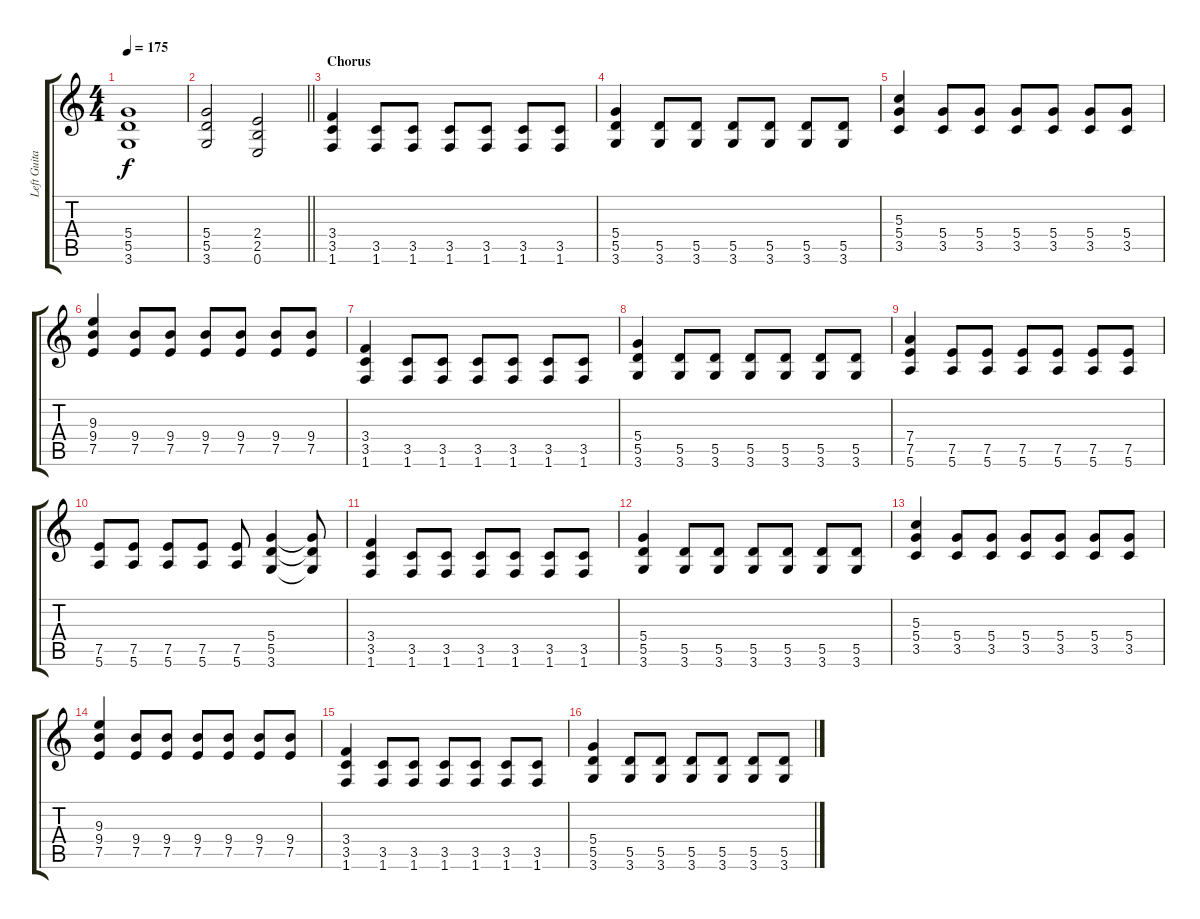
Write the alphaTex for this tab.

\track ("Left Guitar" "Left Guita") {instrument distortionguitar}
\staff {score tabs}
\tuning (E4 B3 G3 D3 A2 E2) {hide}
\ts (4 4)
\tempo 175
\clef g2
\ks c
(5.4{t} 5.5{t} 3.6{t}).1{dy f} |
\barLineRight lightlight
(5.4 5.5 3.6).2 (2.4 2.5 0.6).2 |
\section ("" "Chorus")
(3.4 3.5 1.6).4 (3.5 1.6).8 (3.5 1.6).8 (3.5 1.6).8 (3.5 1.6).8 (3.5 1.6).8 (3.5 1.6).8 |
(5.4 5.5 3.6).4 (5.5 3.6).8 (5.5 3.6).8 (5.5 3.6).8 (5.5 3.6).8 (5.5 3.6).8 (5.5 3.6).8 |
(5.3 5.4 3.5).4 (5.4 3.5).8 (5.4 3.5).8 (5.4 3.5).8 (5.4 3.5).8 (5.4 3.5).8 (5.4 3.5).8 |
(9.3 9.4 7.5).4 (9.4 7.5).8 (9.4 7.5).8 (9.4 7.5).8 (9.4 7.5).8 (9.4 7.5).8 (9.4 7.5).8 |
(3.4 3.5 1.6).4 (3.5 1.6).8 (3.5 1.6).8 (3.5 1.6).8 (3.5 1.6).8 (3.5 1.6).8 (3.5 1.6).8 |
(5.4 5.5 3.6).4 (5.5 3.6).8 (5.5 3.6).8 (5.5 3.6).8 (5.5 3.6).8 (5.5 3.6).8 (5.5 3.6).8 |
(7.4 7.5 5.6).4 (7.5 5.6).8 (7.5 5.6).8 (7.5 5.6).8 (7.5 5.6).8 (7.5 5.6).8 (7.5 5.6).8 |
(7.5 5.6).8 (7.5 5.6).8 (7.5 5.6).8 (7.5 5.6).8 (7.5 5.6).8 (5.4 5.5 3.6).4 (5.4{t} 5.5{t} 3.6{t}).8 |
(3.4 3.5 1.6).4 (3.5 1.6).8 (3.5 1.6).8 (3.5 1.6).8 (3.5 1.6).8 (3.5 1.6).8 (3.5 1.6).8 |
(5.4 5.5 3.6).4 (5.5 3.6).8 (5.5 3.6).8 (5.5 3.6).8 (5.5 3.6).8 (5.5 3.6).8 (5.5 3.6).8 |
(5.3 5.4 3.5).4 (5.4 3.5).8 (5.4 3.5).8 (5.4 3.5).8 (5.4 3.5).8 (5.4 3.5).8 (5.4 3.5).8 |
(9.3 9.4 7.5).4 (9.4 7.5).8 (9.4 7.5).8 (9.4 7.5).8 (9.4 7.5).8 (9.4 7.5).8 (9.4 7.5).8 |
(3.4 3.5 1.6).4 (3.5 1.6).8 (3.5 1.6).8 (3.5 1.6).8 (3.5 1.6).8 (3.5 1.6).8 (3.5 1.6).8 |
(5.4 5.5 3.6).4 (5.5 3.6).8 (5.5 3.6).8 (5.5 3.6).8 (5.5 3.6).8 (5.5 3.6).8 (5.5 3.6).8
